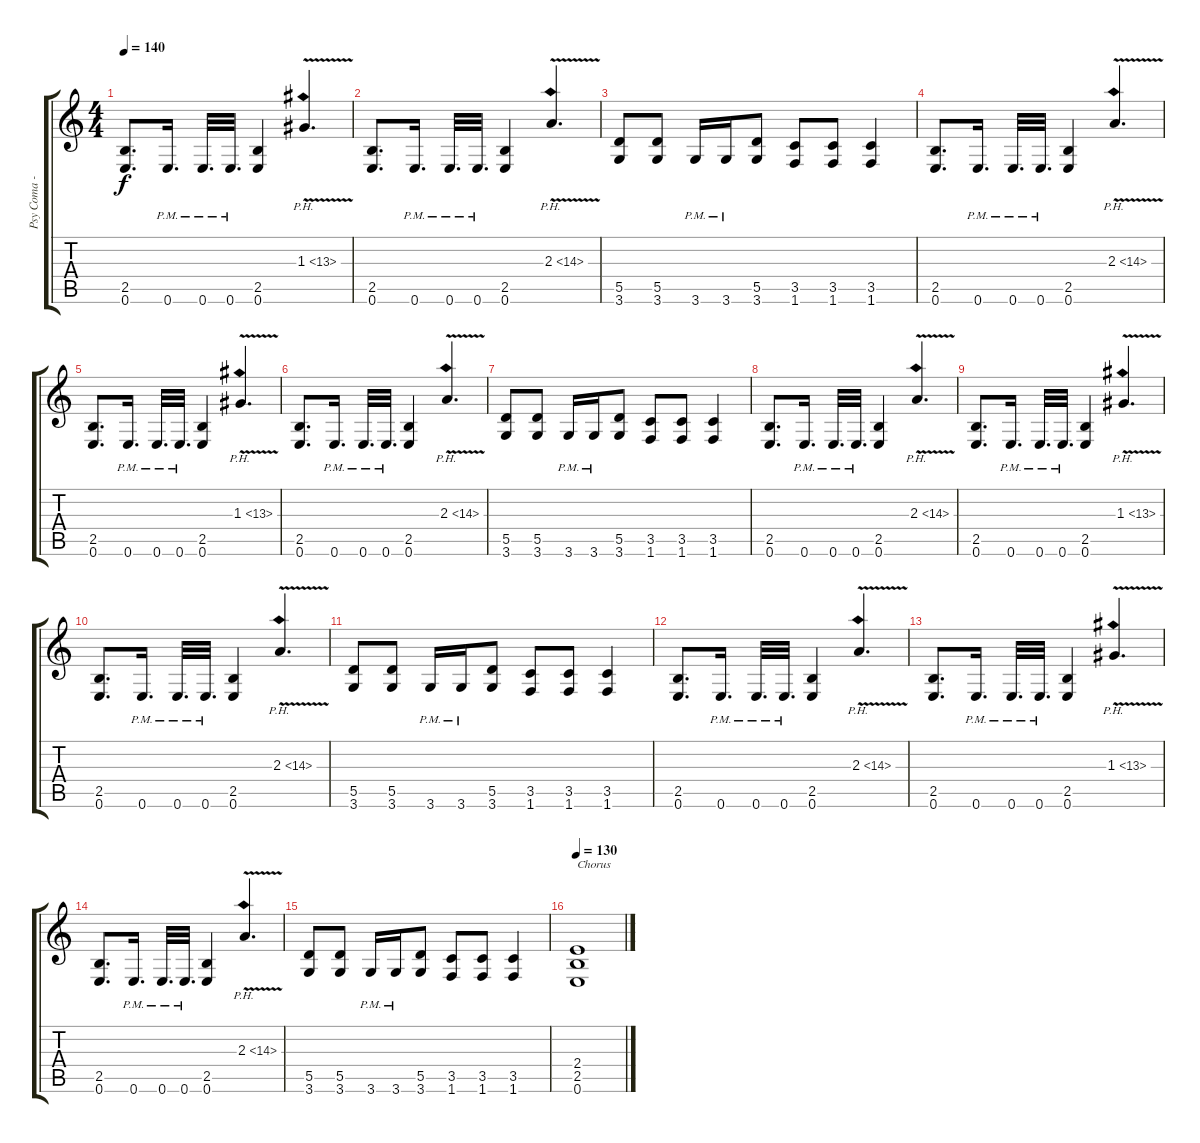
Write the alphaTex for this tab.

\track ("Psy Coma - Guitar" "Psy Coma -") {instrument distortionguitar}
\staff {score tabs}
\tuning (E4 B3 G3 D3 A2 E2) {hide}
\ts (4 4)
\tempo 140
\clef g2
\ks c
(2.5 0.6).8{d dy f} 0.6{pm}.16{d} 0.6{pm}.32{d} 0.6{pm}.32{d} (2.5 0.6).4 1.3{ph 12 v}.4{d} |
(2.5 0.6).8{d} 0.6{pm}.16{d} 0.6{pm}.32{d} 0.6{pm}.32{d} (2.5 0.6).4 2.3{ph 12 v}.4{d} |
(5.5 3.6).8 (5.5 3.6).8 3.6{pm}.16 3.6{pm}.16 (5.5 3.6).8 (3.5 1.6).8 (3.5 1.6).8 (3.5 1.6).4 |
(2.5 0.6).8{d} 0.6{pm}.16{d} 0.6{pm}.32{d} 0.6{pm}.32{d} (2.5 0.6).4 2.3{ph 12 v}.4{d} |
(2.5 0.6).8{d} 0.6{pm}.16{d} 0.6{pm}.32{d} 0.6{pm}.32{d} (2.5 0.6).4 1.3{ph 12 v}.4{d} |
(2.5 0.6).8{d} 0.6{pm}.16{d} 0.6{pm}.32{d} 0.6{pm}.32{d} (2.5 0.6).4 2.3{ph 12 v}.4{d} |
(5.5 3.6).8 (5.5 3.6).8 3.6{pm}.16 3.6{pm}.16 (5.5 3.6).8 (3.5 1.6).8 (3.5 1.6).8 (3.5 1.6).4 |
(2.5 0.6).8{d} 0.6{pm}.16{d} 0.6{pm}.32{d} 0.6{pm}.32{d} (2.5 0.6).4 2.3{ph 12 v}.4{d} |
(2.5 0.6).8{d} 0.6{pm}.16{d} 0.6{pm}.32{d} 0.6{pm}.32{d} (2.5 0.6).4 1.3{ph 12 v}.4{d} |
(2.5 0.6).8{d} 0.6{pm}.16{d} 0.6{pm}.32{d} 0.6{pm}.32{d} (2.5 0.6).4 2.3{ph 12 v}.4{d} |
(5.5 3.6).8 (5.5 3.6).8 3.6{pm}.16 3.6{pm}.16 (5.5 3.6).8 (3.5 1.6).8 (3.5 1.6).8 (3.5 1.6).4 |
(2.5 0.6).8{d} 0.6{pm}.16{d} 0.6{pm}.32{d} 0.6{pm}.32{d} (2.5 0.6).4 2.3{ph 12 v}.4{d} |
(2.5 0.6).8{d} 0.6{pm}.16{d} 0.6{pm}.32{d} 0.6{pm}.32{d} (2.5 0.6).4 1.3{ph 12 v}.4{d} |
(2.5 0.6).8{d} 0.6{pm}.16{d} 0.6{pm}.32{d} 0.6{pm}.32{d} (2.5 0.6).4 2.3{ph 12 v}.4{d} |
(5.5 3.6).8 (5.5 3.6).8 3.6{pm}.16 3.6{pm}.16 (5.5 3.6).8 (3.5 1.6).8 (3.5 1.6).8 (3.5 1.6).4 |
\tempo 130
(2.4 2.5 0.6).1{txt "Chorus"}
